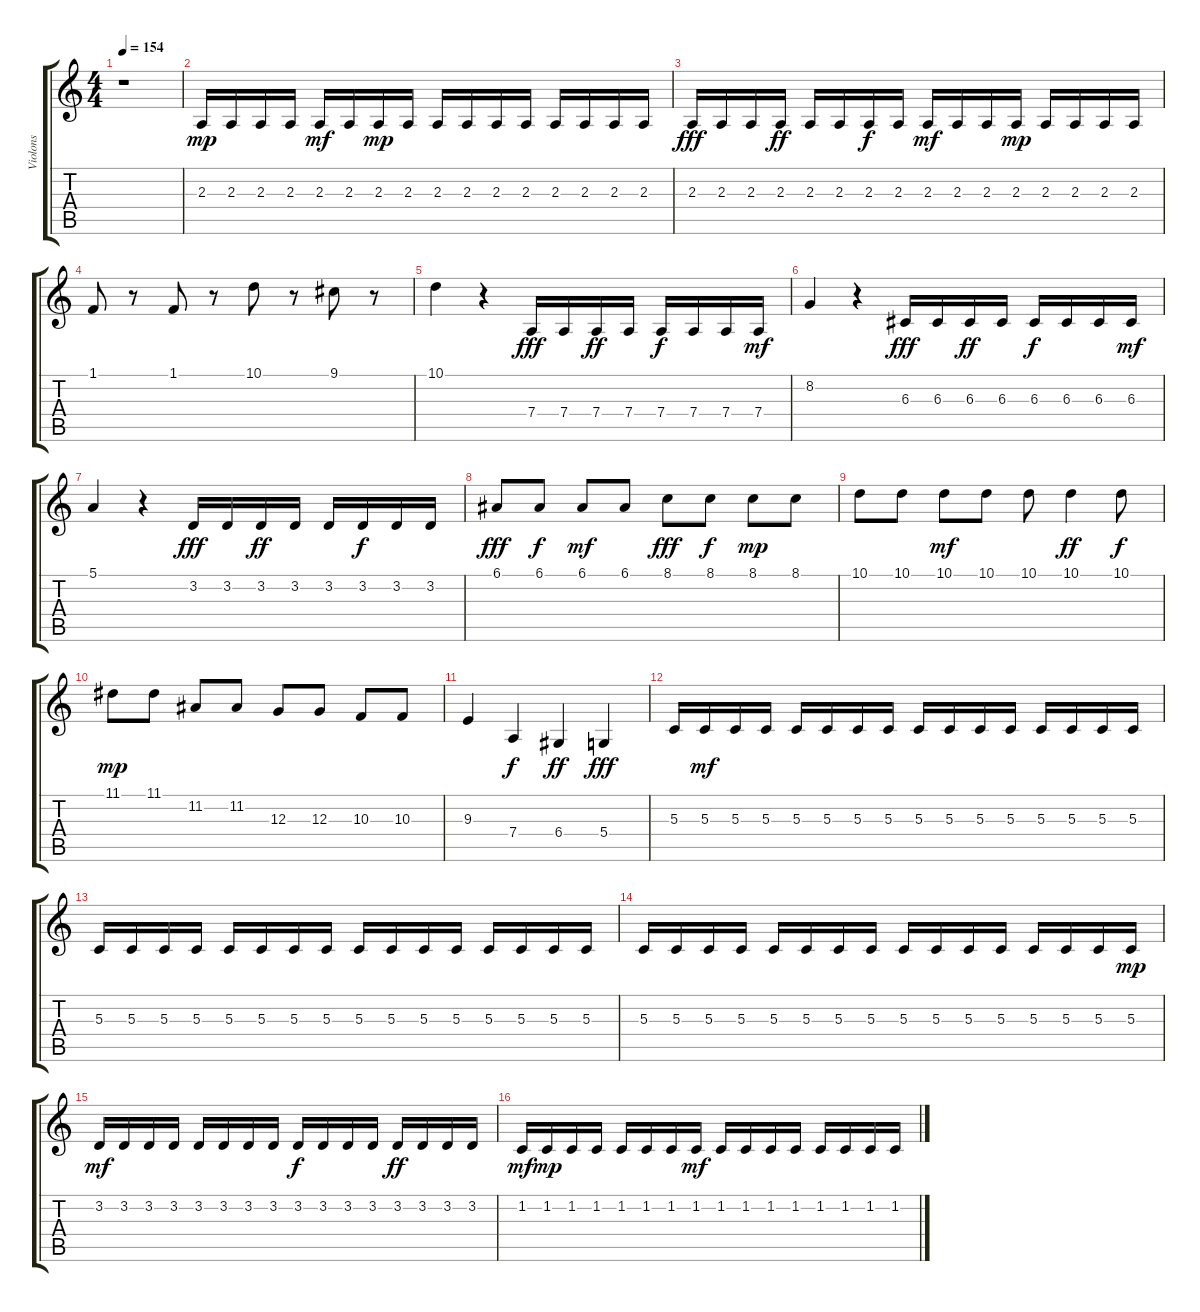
\track ("Violons" "Violons") {instrument violin}
\staff {score tabs}
\tuning (E4 B3 G3 D3 A2 E2) {hide}
\ts (4 4)
\tempo 154
\clef g2
\ks c
r.1{dy mp instrument violin} |
2.3.16 2.3.16 2.3.16 2.3.16 2.3.16{dy mf} 2.3.16 2.3.16{dy mp} 2.3.16 2.3.16 2.3.16 2.3.16 2.3.16 2.3.16 2.3.16 2.3.16 2.3.16 |
2.3.16{dy fff} 2.3.16 2.3.16 2.3.16{dy ff} 2.3.16 2.3.16 2.3.16{dy f} 2.3.16 2.3.16{dy mf} 2.3.16 2.3.16 2.3.16{dy mp} 2.3.16 2.3.16 2.3.16 2.3.16 |
1.1.8 r.8 1.1.8 r.8 10.1.8 r.8 9.1.8 r.8 |
10.1.4 r.4 7.4.16{dy fff} 7.4.16 7.4.16{dy ff} 7.4.16 7.4.16{dy f} 7.4.16 7.4.16 7.4.16{dy mf} |
8.2.4 r.4 6.3.16{dy fff} 6.3.16 6.3.16{dy ff} 6.3.16 6.3.16{dy f} 6.3.16 6.3.16 6.3.16{dy mf} |
5.1.4 r.4 3.2.16{dy fff} 3.2.16 3.2.16{dy ff} 3.2.16 3.2.16 3.2.16{dy f} 3.2.16 3.2.16 |
6.1.8{dy fff} 6.1.8{dy f} 6.1.8{dy mf} 6.1.8 8.1.8{dy fff} 8.1.8{dy f} 8.1.8{dy mp} 8.1.8 |
10.1.8 10.1.8 10.1.8{dy mf} 10.1.8 10.1.8 10.1.4{dy ff} 10.1.8{dy f} |
11.1.8{dy mp} 11.1.8 11.2.8 11.2.8 12.3.8 12.3.8 10.3.8 10.3.8 |
9.3.4 7.4.4{dy f} 6.4.4{dy ff} 5.4.4{dy fff} |
5.3.16 5.3.16{dy mf} 5.3.16 5.3.16 5.3.16 5.3.16 5.3.16 5.3.16 5.3.16 5.3.16 5.3.16 5.3.16 5.3.16 5.3.16 5.3.16 5.3.16 |
5.3.16 5.3.16 5.3.16 5.3.16 5.3.16 5.3.16 5.3.16 5.3.16 5.3.16 5.3.16 5.3.16 5.3.16 5.3.16 5.3.16 5.3.16 5.3.16 |
5.3.16 5.3.16 5.3.16 5.3.16 5.3.16 5.3.16 5.3.16 5.3.16 5.3.16 5.3.16 5.3.16 5.3.16 5.3.16 5.3.16 5.3.16 5.3.16{dy mp} |
3.2.16{dy mf} 3.2.16 3.2.16 3.2.16 3.2.16 3.2.16 3.2.16 3.2.16 3.2.16{dy f} 3.2.16 3.2.16 3.2.16 3.2.16{dy ff} 3.2.16 3.2.16 3.2.16 |
1.2.16{dy mf} 1.2.16{dy mp} 1.2.16 1.2.16 1.2.16 1.2.16 1.2.16 1.2.16{dy mf} 1.2.16 1.2.16 1.2.16 1.2.16 1.2.16 1.2.16 1.2.16 1.2.16
